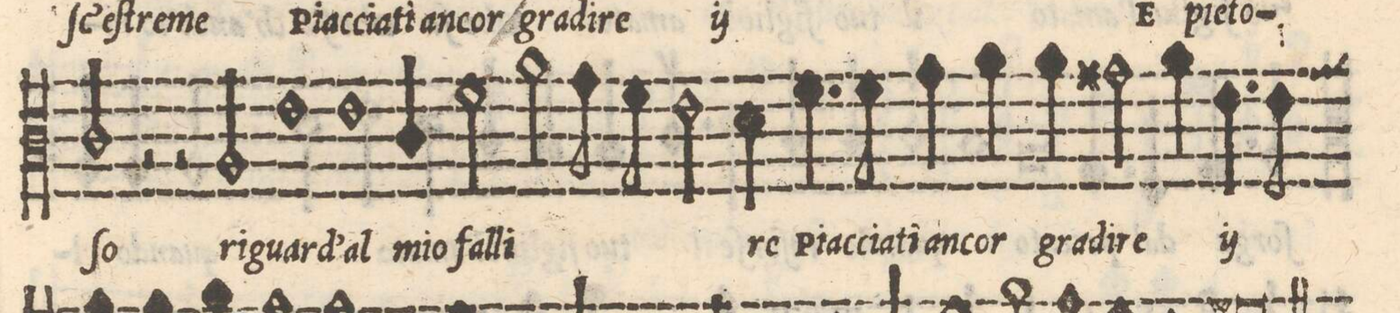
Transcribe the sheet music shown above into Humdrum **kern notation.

**kern	**text
*I"QVINTO	*
*clefC3	*
*k[]	*
*met(C|)	*
*M2/1	*
2c/	-ſo
2r	.
=23-	=23-
2r	.
2A/	ri-
1e	-guard'
=24-	=24-
1e	al
4c/	mio
2f\	fal-
2a\	-li-
=25-	=25-
8g\	.
8f\	.
2e\	.
4d\	-re
4.f\	Piac-
8f\	-cia-
4g\	-ti an-
=26-	=26-
4a\	-cor
4a\	gra-
2g#X\	-di-
4a\	-re
*	*ij
4.e\	Piac-
8e\	-cia-
*-	*-
